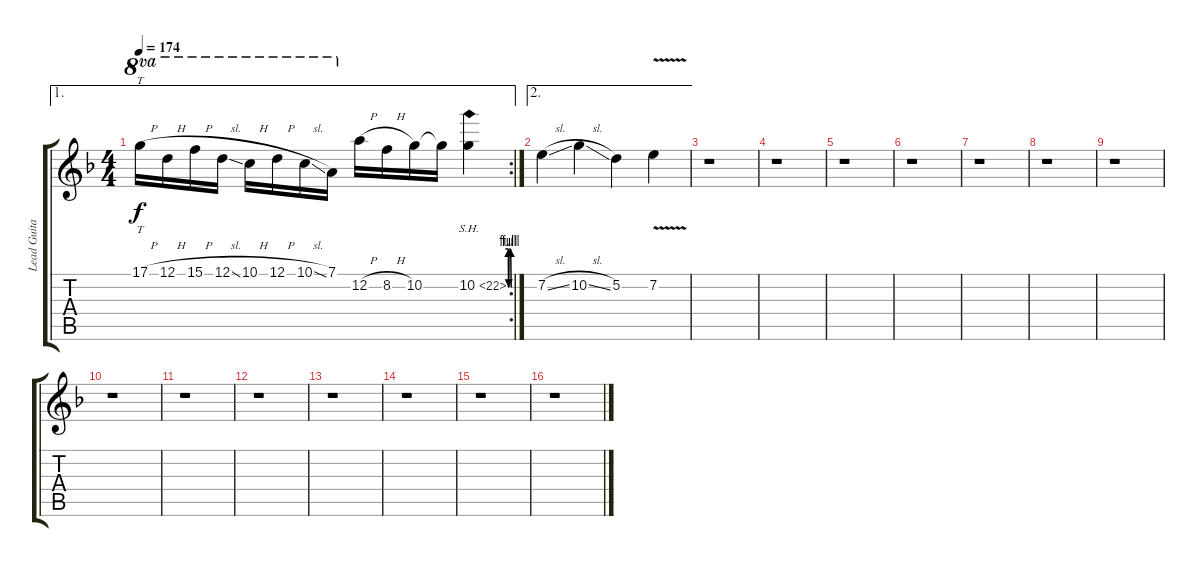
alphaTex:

\track ("Lead Guitar" "Lead Guita") {instrument distortionguitar}
\staff {score tabs}
\tuning (D4 A3 F3 C3 G2 D2) {hide}
\ae 1
\rc 2
\ts (4 4)
\tempo 174
\clef g2
\ks dminor
17.1{h}.16{tt ot 8va dy f} 12.1{h}.16{ot 8va} 15.1{h}.16{ot 8va} 12.1{sl}.16{ot 8va} 10.1{h}.16{ot 8va} 12.1{h}.16{ot 8va} 10.1{sl}.16{ot 8va} 7.1.16{ot 8va} 12.2{h}.16 8.2{h}.16 10.2.16 10.2{t}.16 10.2{be (custom 0 0 5 4 15 4 22 4 25 0 28 0 30 4 60 4) sh 12}.4 |
\ae 2
7.2{sl}.4 10.2{sl}.4 5.2.4 7.2{v}.4 |
r.1 |
r.1 |
r.1 |
r.1 |
r.1 |
r.1 |
r.1 |
r.1 |
r.1 |
r.1 |
r.1 |
r.1 |
r.1 |
r.1
